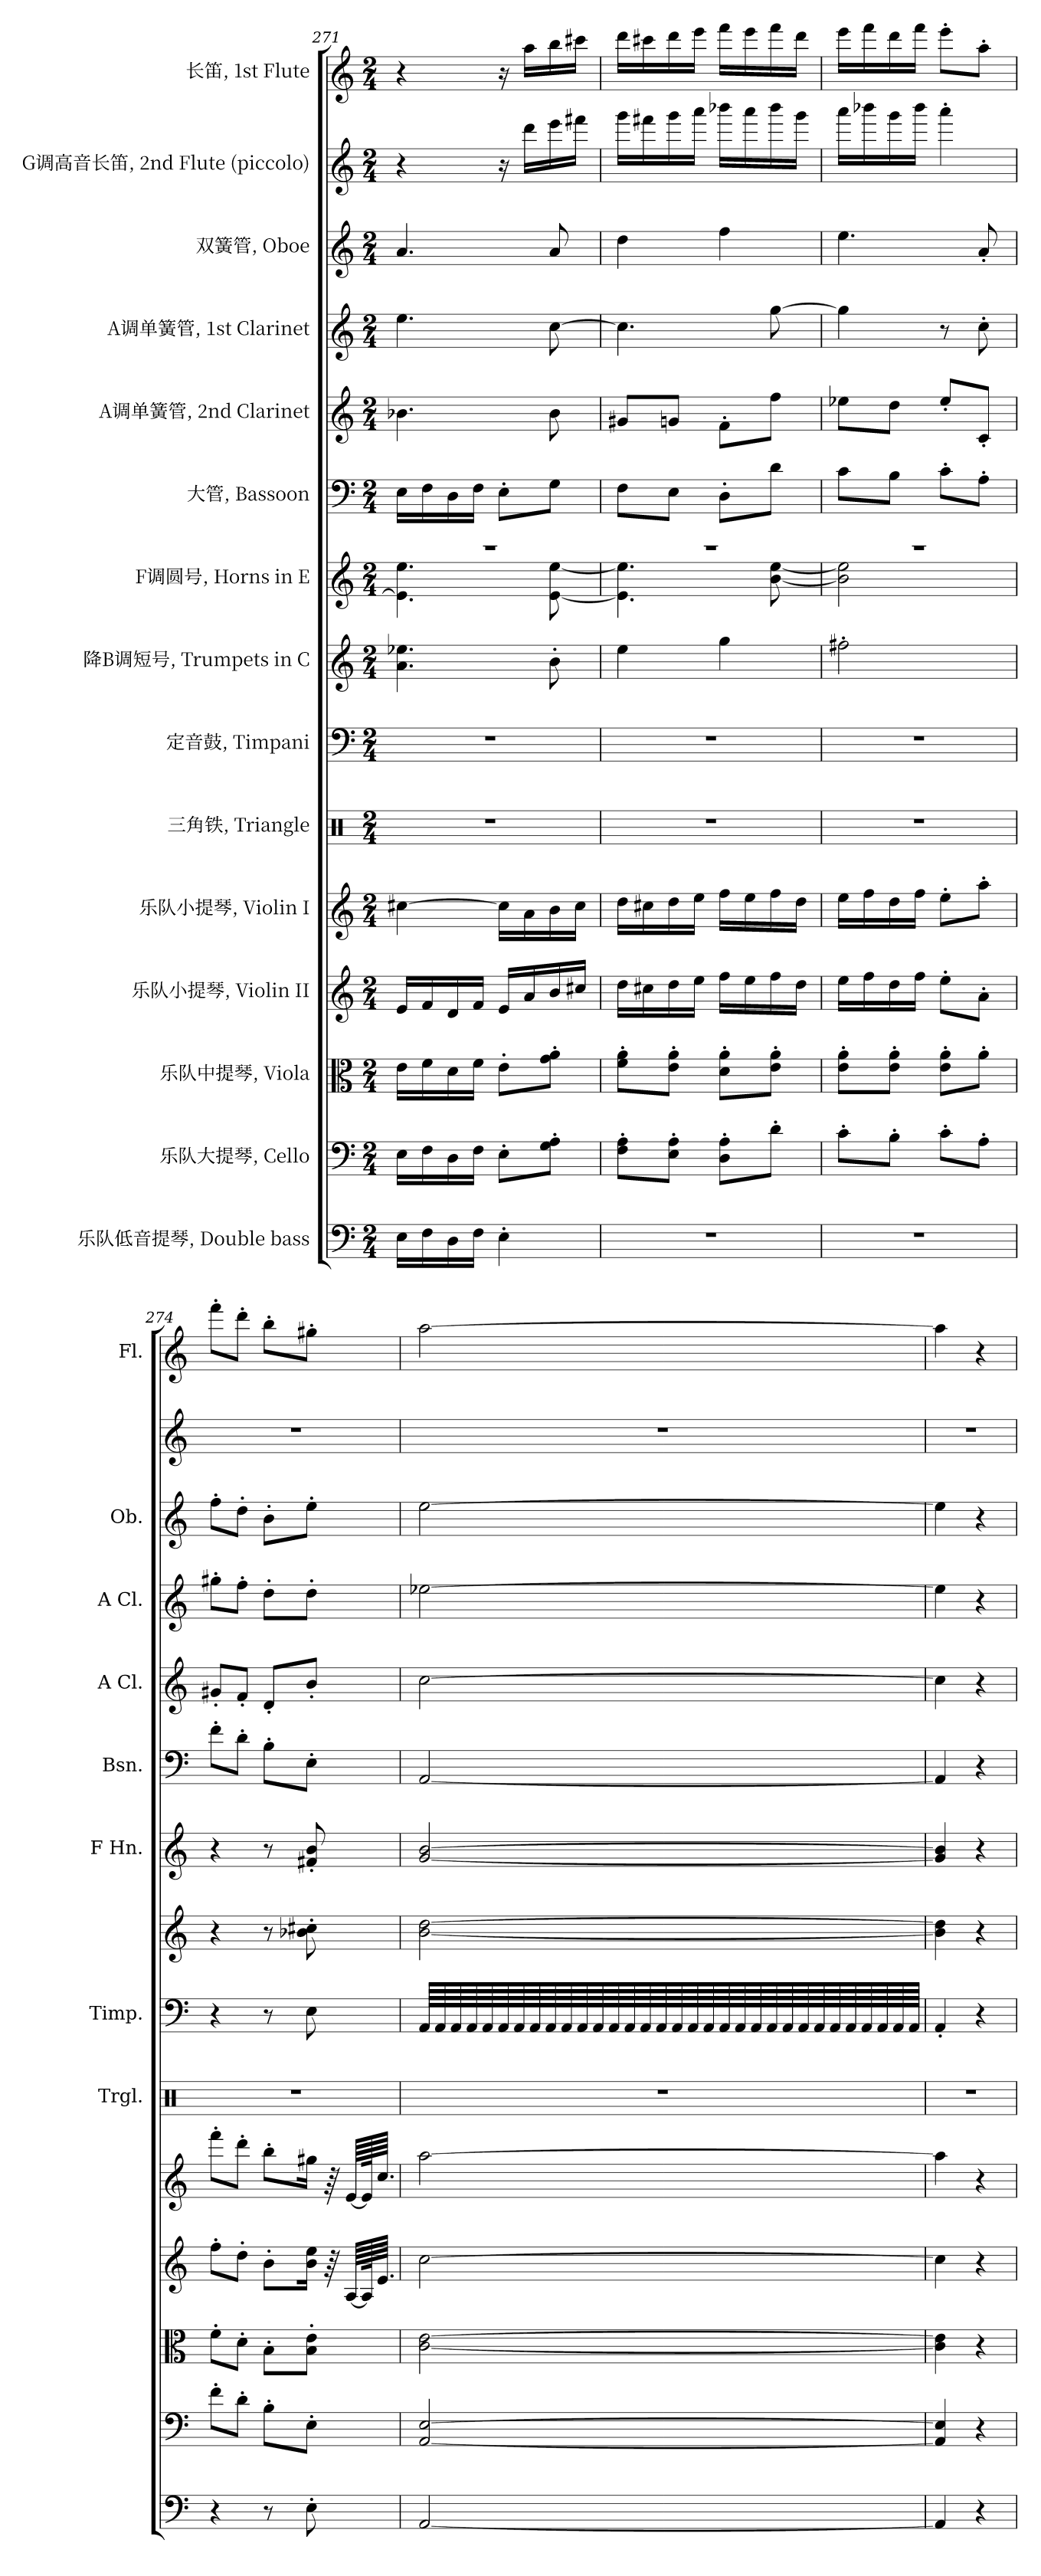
**kern	**kern	**kern	**kern	**kern	**kern	**kern	**kern	**kern	**kern	**kern	**kern	**kern	**kern	**kern
*part15	*part14	*part13	*part12	*part11	*part10	*part9	*part8	*part7	*part6	*part5	*part4	*part3	*part2	*part1
*staff15	*staff14	*staff13	*staff12	*staff11	*staff10	*staff9	*staff8	*staff7	*staff6	*staff5	*staff4	*staff3	*staff2	*staff1
*I"乐队低音提琴, Double bass	*I"乐队大提琴, Cello	*I"乐队中提琴, Viola	*I"乐队小提琴, Violin II	*I"乐队小提琴, Violin I	*I"三角铁, Triangle	*I"定音鼓, Timpani	*I"降B调短号, Trumpets in C	*I"F调圆号, Horns in E	*I"大管, Bassoon	*I"A调单簧管, 2nd Clarinet	*I"A调单簧管, 1st Clarinet	*I"双簧管, Oboe	*I"G调高音长笛, 2nd Flute (piccolo)	*I"长笛, 1st Flute
*	*	*	*	*	*I'Trgl.	*I'Timp.	*	*I'F Hn.	*I'Bsn.	*I'A Cl.	*I'A Cl.	*I'Ob.	*	*I'Fl.
!!LO:PB:g=z
*clefF4	*clefF4	*clefC3	*clefG2	*clefG2	*clefX	*clefF4	*clefG2	*clefG2	*clefF4	*clefG2	*clefG2	*clefG2	*clefG2	*clefG2
*ITrd7c12	*	*	*	*	*	*	*ITrd1c2	*ITrd4c7	*	*ITrd2c3	*ITrd2c3	*	*ITrd-4c-7	*
*k[]	*k[]	*k[]	*k[]	*k[]	*k[]	*k[]	*k[b-e-]	*k[b-]	*k[]	*k[f#c#g#]	*k[f#c#g#]	*k[]	*k[f#]	*k[]
*M2/4	*M2/4	*M2/4	*M2/4	*M2/4	*M2/4	*M2/4	*M2/4	*M2/4	*M2/4	*M2/4	*M2/4	*M2/4	*M2/4	*M2/4
=271	=271	=271	=271	=271	=271	=271	=271	=271	=271	=271	=271	=271	=271	=271
*	*	*	*	*	*	*	*	*^	*	*	*	*	*	*
16EE\LL	16E\LL	16e\LL	16e/LL	[4cc#X\	2r	2r	4.g\ 4.dd-X\	2r	4.A\] 4.a\	16E\LL	4.gn\	4.cc#\	4.a/	4r	4r
16FF\	16F\	16f\	16f/	.	.	.	.	.	.	16F\	.	.	.	.	.
16DD\	16D\	16d\	16d/	.	.	.	.	.	.	16D\	.	.	.	.	.
16FF\JJ	16F\JJ	16f\JJ	16f/JJ	.	.	.	.	.	.	16F\JJ	.	.	.	.	.
4EE'\	8E'\L	8e'\L	16e/LL	16cc#\LL]	.	.	.	.	.	8E'\L	.	.	.	16r	16r
.	.	.	16a/	16a\	.	.	.	.	.	.	.	.	.	16aaa\LL	16aa\LL
.	8G\' 8A\'J	8g\' 8a\'J	16b/	16b\	.	.	8a'\	.	[8A\ [8a\	8G\J	8g\	[8a\	8a/	16bbb\	16bb\
.	.	.	16cc#X/JJ	16cc#\JJ	.	.	.	.	.	.	.	.	.	16cccc#X\JJ	16ccc#X\JJ
=272	=272	=272	=272	=272	=272	=272	=272	=272	=272	=272	=272	=272	=272	=272	=272
2r	8F\' 8A\'L	8f\' 8a\'L	16dd\LL	16dd\LL	2r	2r	4dd\	2r	4.A\] 4.a\]	8F\L	8e#X/L	4.a\]	4dd\	16dddd\LL	16ddd\LL
.	.	.	16cc#X\	16cc#X\	.	.	.	.	.	.	.	.	.	16cccc#X\	16ccc#X\
.	8E\' 8A\'J	8e\' 8a\'J	16dd\	16dd\	.	.	.	.	.	8E\J	8en/J	.	.	16dddd\	16ddd\
.	.	.	16ee\JJ	16ee\JJ	.	.	.	.	.	.	.	.	.	16eeee\JJ	16eee\JJ
.	8D\' 8A\'L	8d\' 8a\'L	16ff\LL	16ff\LL	.	.	4ff\	.	.	8D'\L	8d'\L	.	4ff\	16ffffn\LL	16fff\LL
.	.	.	16ee\	16ee\	.	.	.	.	.	.	.	.	.	16eeee\	16eee\
.	8d'\J	8e\' 8a\'J	16ff\	16ff\	.	.	.	.	[8e\ [8a\	8d\J	8dd\J	[8ee\	.	16ffff\	16fff\
.	.	.	16dd\JJ	16dd\JJ	.	.	.	.	.	.	.	.	.	16dddd\JJ	16ddd\JJ
=273	=273	=273	=273	=273	=273	=273	=273	=273	=273	=273	=273	=273	=273	=273	=273
2r	8c'\L	8e\' 8a\'L	16ee\LL	16ee\LL	2r	2r	2een'\	2r	2e\] 2a\]	8c\L	8ccn\L	4ee\]	4.ee\	16eeee\LL	16eee\LL
.	.	.	16ff\	16ff\	.	.	.	.	.	.	.	.	.	16ffffn\	16fff\
.	8B'\J	8e\' 8a\'J	16dd\	16dd\	.	.	.	.	.	8B\J	8b\J	.	.	16dddd\	16ddd\
.	.	.	16ff\JJ	16ff\JJ	.	.	.	.	.	.	.	.	.	16ffff\JJ	16fff\JJ
.	8c'\L	8e\' 8a\'L	8ee'\L	8ee'\L	.	.	.	.	.	8c'\L	8cc'/L	8r	.	4eeee'\	8eee'\L
.	8A'\J	8a'\J	8a'\J	8aa'\J	.	.	.	.	.	8A'\J	8A'/J	8a'\	8a'/	.	8aa'\J
*	*	*	*	*	*	*	*	*v	*v	*	*	*	*	*	*
!!LO:PB:g=z
=274	=274	=274	=274	=274	=274	=274	=274	=274	=274	=274	=274	=274	=274	=274
4r	8f'\L	8f'\L	8ff'\L	8fff'\L	2r	4r	4r	4r	8f'\L	8e#X'/L	8ee#X'\L	8ff'\L	2r	8fff'\L
.	8d'\J	8d'\J	8dd'\J	8ddd'\J	.	.	.	.	8d'\J	8d'/J	8dd'\J	8dd'\J	.	8ddd'\J
8r	8B'\L	8B'\L	8b'\L	8bb'\L	.	8r	8r	8r	8B'\L	8B'/L	8b'\L	8b'\L	.	8bb'\L
8EE'\	8E'\J	8B\' 8e\'J	16b\ 16ee\Jk	16gg#X\Jk	.	8E\	8a-X\' 8bn\'	8Bn/' 8e/'	8E'\J	8g#'/J	8b'\J	8ee'\J	.	8gg#X'\J
.	.	.	64r	64r	.	.	.	.	.	.	.	.	.	.
.	.	.	[64A/LLLL	[64e/LLLL	.	.	.	.	.	.	.	.	.	.
.	.	.	128A/K]	128e/K]	.	.	.	.	.	.	.	.	.	.
.	.	.	64.e/JJJJ	64.cc/JJJJ	.	.	.	.	.	.	.	.	.	.
=275	=275	=275	=275	=275	=275	=275	=275	=275	=275	=275	=275	=275	=275	=275
*	*	*	*	*	*	*	*	*	*	*	*	*	*	*MM60
[2AAA/	[2AA/ [2E/	[2c\ [2e\	[2cc\	[2aa\	2r	64AA/LLLL	[2a\ [2cc\	[2c/ [2e/	[2AA/	[2a\	[2ccn\	[2ee\	2r	[2aa\
.	.	.	.	.	.	64AA/	.	.	.	.	.	.	.	.
.	.	.	.	.	.	64AA/	.	.	.	.	.	.	.	.
.	.	.	.	.	.	64AA/	.	.	.	.	.	.	.	.
.	.	.	.	.	.	64AA/	.	.	.	.	.	.	.	.
.	.	.	.	.	.	64AA/	.	.	.	.	.	.	.	.
.	.	.	.	.	.	64AA/	.	.	.	.	.	.	.	.
.	.	.	.	.	.	64AA/	.	.	.	.	.	.	.	.
.	.	.	.	.	.	64AA/	.	.	.	.	.	.	.	.
.	.	.	.	.	.	64AA/	.	.	.	.	.	.	.	.
.	.	.	.	.	.	64AA/	.	.	.	.	.	.	.	.
.	.	.	.	.	.	64AA/	.	.	.	.	.	.	.	.
.	.	.	.	.	.	64AA/	.	.	.	.	.	.	.	.
.	.	.	.	.	.	64AA/	.	.	.	.	.	.	.	.
.	.	.	.	.	.	64AA/	.	.	.	.	.	.	.	.
.	.	.	.	.	.	64AA/	.	.	.	.	.	.	.	.
.	.	.	.	.	.	64AA/	.	.	.	.	.	.	.	.
.	.	.	.	.	.	64AA/	.	.	.	.	.	.	.	.
.	.	.	.	.	.	64AA/	.	.	.	.	.	.	.	.
.	.	.	.	.	.	64AA/	.	.	.	.	.	.	.	.
.	.	.	.	.	.	64AA/	.	.	.	.	.	.	.	.
.	.	.	.	.	.	64AA/	.	.	.	.	.	.	.	.
.	.	.	.	.	.	64AA/	.	.	.	.	.	.	.	.
.	.	.	.	.	.	64AA/	.	.	.	.	.	.	.	.
.	.	.	.	.	.	64AA/	.	.	.	.	.	.	.	.
.	.	.	.	.	.	64AA/	.	.	.	.	.	.	.	.
.	.	.	.	.	.	64AA/	.	.	.	.	.	.	.	.
.	.	.	.	.	.	64AA/	.	.	.	.	.	.	.	.
.	.	.	.	.	.	64AA/	.	.	.	.	.	.	.	.
.	.	.	.	.	.	64AA/	.	.	.	.	.	.	.	.
.	.	.	.	.	.	64AA/	.	.	.	.	.	.	.	.
.	.	.	.	.	.	64AA/JJJJ	.	.	.	.	.	.	.	.
!!LO:PB:g=z
=276	=276	=276	=276	=276	=276	=276	=276	=276	=276	=276	=276	=276	=276	=276
4AAA/]	4AA/] 4E/]	4c\] 4e\]	4cc\]	4aa\]	2r	4AA'/	4a\] 4cc\]	4c/] 4e/]	4AA/]	4a\]	4cc\]	4ee\]	2r	4aa\]
4r	4r	4r	4r	4r	.	4r	4r	4r	4r	4r	4r	4r	.	4r
=	=	=	=	=	=	=	=	=	=	=	=	=	=	=
*-	*-	*-	*-	*-	*-	*-	*-	*-	*-	*-	*-	*-	*-	*-
